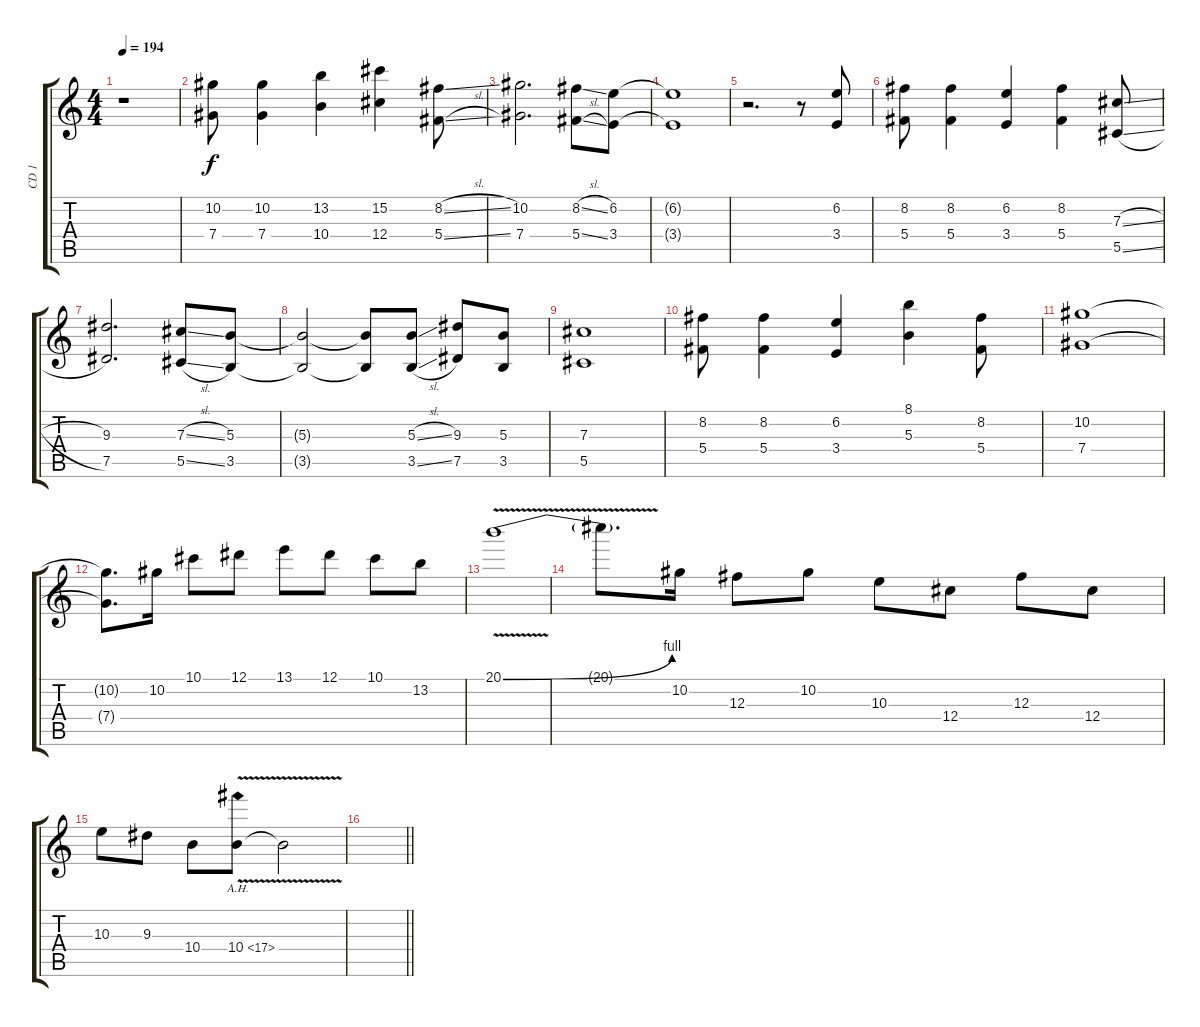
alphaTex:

\track ("CD 1" "CD 1") {instrument overdrivenguitar}
\staff {score tabs}
\tuning (Eb4 Bb3 Gb3 Db3 Ab2 Eb2) {hide}
\ts (4 4)
\tempo 194
\clef g2
\ks c
r.1{dy f} |
(10.2 7.4).8 (10.2 7.4).4 (13.2 10.4).4 (15.2 12.4).4 (8.2{sl} 5.4{sl}).8 |
(10.2 7.4).2{d} (8.2{sl} 5.4{sl}).8 (6.2 3.4).8 |
(6.2{t} 3.4{t}).1 |
r.2{d} r.8 (6.2 3.4).8 |
(8.2 5.4).8 (8.2 5.4).4 (6.2 3.4).4 (8.2 5.4).4 (7.3{sl} 5.5{sl}).8 |
(9.3 7.5).2{d} (7.3{sl} 5.5{sl}).8 (5.3 3.5).8 |
(5.3{t} 3.5{t}).2 (5.3{t} 3.5{t}).8 (5.3{sl} 3.5{sl}).8 (9.3 7.5).8 (5.3 3.5).8 |
(7.3 5.5).1 |
(8.2 5.4).8 (8.2 5.4).4 (6.2 3.4).4 (8.1 5.3).4 (8.2 5.4).8 |
(10.2 7.4).1 |
(10.2{t} 7.4{t}).8{d} 10.2.16 10.1.8 12.1.8 13.1.8 12.1.8 10.1.8 13.2.8 |
20.1{be (bend 0 0 60 4) v}.1 |
20.1{t}.8{d} 10.2.16 12.3.8 10.2.8 10.3.8 12.4.8 12.3.8 12.4.8 |
10.3.8 9.3.8 10.4.8 10.4{ah 7 v}.8 10.4{t}.2 |
\barLineRight lightlight
